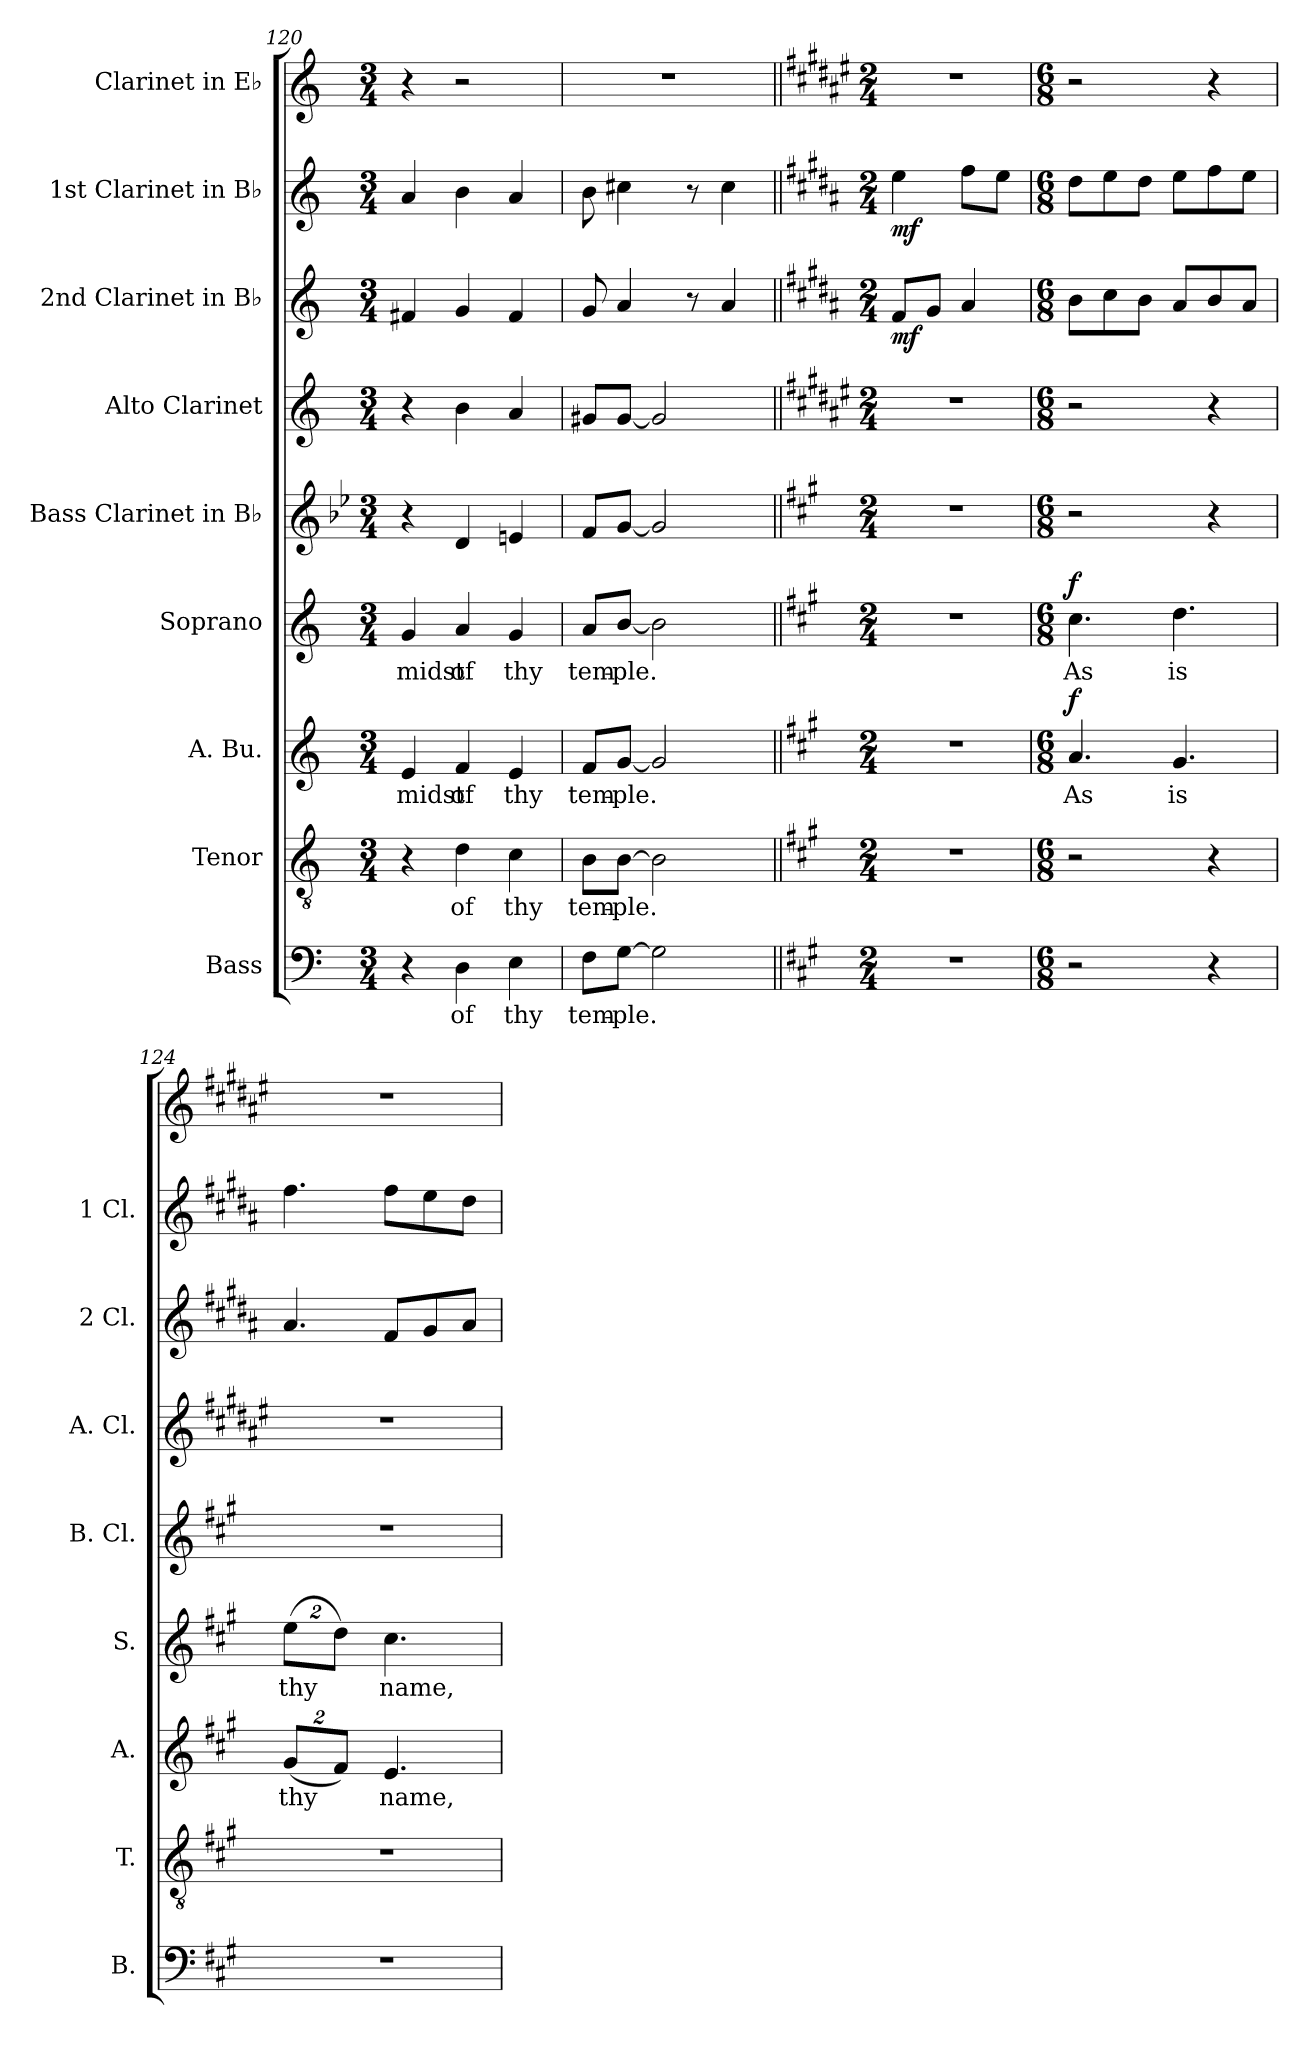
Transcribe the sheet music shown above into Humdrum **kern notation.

**kern	**text	**kern	**text	**kern	**text	**dynam	**kern	**text	**dynam	**kern	**kern	**kern	**dynam	**kern	**dynam	**kern
*part9	*part9	*part8	*part8	*part7	*part7	*part7	*part6	*part6	*part6	*part5	*part4	*part3	*part3	*part2	*part2	*part1
*staff9	*staff9	*staff8	*staff8	*staff7	*staff7	*staff7	*staff6	*staff6	*staff6	*staff5	*staff4	*staff3	*staff3	*staff2	*staff2	*staff1
*I"Bass	*	*I"Tenor	*	*I"A. Bu.	*	*	*I"Soprano	*	*	*I"Bass Clarinet in B♭	*I"Alto Clarinet	*I"2nd Clarinet in B♭	*	*I"1st Clarinet in B♭	*	*I"Clarinet in E♭
*I'B.	*	*I'T.	*	*I'A.	*	*	*I'S.	*	*	*I'B. Cl.	*I'A. Cl.	*I'2 Cl.	*	*I'1 Cl.	*	*
*clefF4	*	*clefGv2	*	*clefG2	*	*	*clefG2	*	*	*clefG2	*clefG2	*clefG2	*	*clefG2	*	*clefG2
*	*	*	*	*	*	*	*	*	*	*ITrd8c14	*ITrd5c9	*ITrd1c2	*	*ITrd1c2	*	*ITrd-2c-3
*k[]	*	*k[]	*	*k[]	*	*	*k[]	*	*	*k[b-e-]	*k[b-e-a-]	*k[b-e-]	*	*k[b-e-]	*	*k[b-e-a-]
*M3/4	*	*M3/4	*	*M3/4	*	*	*M3/4	*	*	*M3/4	*M3/4	*M3/4	*	*M3/4	*	*M3/4
=120	=120	=120	=120	=120	=120	=120	=120	=120	=120	=120	=120	=120	=120	=120	=120	=120
!	!	!	!	!	!LO:LY:b	!	!	!LO:LY:b	!	!	!	!	!	!	!	!
4r	.	4r	.	4e/	midst	.	4g/	midst	.	4r	4r	4en/	.	4g/	.	4r
!	!LO:LY:b	!	!LO:LY:b	!	!LO:LY:b	!	!	!LO:LY:b	!	!	!	!	!	!	!	!
4D\	of	4d\	of	4f/	of	.	4a/	of	.	4D/	4d\	4f/	.	4a\	.	2r
!	!LO:LY:b	!	!LO:LY:b	!	!LO:LY:b	!	!	!LO:LY:b	!	!	!	!	!	!	!	!
4E\	thy	4c\	thy	4e/	thy	.	4g/	thy	.	4En/	4c/	4e/	.	4g/	.	.
=121	=121	=121	=121	=121	=121	=121	=121	=121	=121	=121	=121	=121	=121	=121	=121	=121
!	!LO:LY:b	!	!LO:LY:b	!	!LO:LY:b	!	!	!LO:LY:b	!	!	!	!	!	!	!	!
8F\L	tem-	8B\L	tem-	8f/L	tem-	.	8a/L	tem-	.	8F/L	8Bn/L	8f/	.	8a\	.	2.r
!	!LO:LY:b	!	!LO:LY:b	!	!LO:LY:b	!	!	!LO:LY:b	!	!	!	!	!	!	!	!
[8G\J	-ple.	[8B\J	-ple.	[8g/J	-ple.	.	[8b/J	-ple.	.	[8G/J	[8B/J	4g/	.	4bn\	.	.
2G\]	.	2B\]	.	2g/]	.	.	2b\]	.	.	2G/]	2B/]	.	.	.	.	.
.	.	.	.	.	.	.	.	.	.	.	.	8r	.	8r	.	.
.	.	.	.	.	.	.	.	.	.	.	.	4g/	.	4b\	.	.
!!LO:PB:g=z
=122||	=122||	=122||	=122||	=122||	=122||	=122||	=122||	=122||	=122||	=122||	=122||	=122||	=122||	=122||	=122||	=122||
*k[f#c#g#]	*	*k[f#c#g#]	*	*k[f#c#g#]	*	*	*k[f#c#g#]	*	*	*k[f#c#g#]	*k[f#c#g#]	*k[f#c#g#]	*	*k[f#c#g#]	*	*k[f#c#g#]
*M2/4	*	*M2/4	*	*M2/4	*	*	*M2/4	*	*	*M2/4	*M2/4	*M2/4	*	*M2/4	*	*M2/4
!	!	!	!	!	!	!	!	!	!	!	!	!	!LO:DY:b	!	!LO:DY:b	!
2r	.	2r	.	2r	.	.	2r	.	.	2r	2r	8e/L	mf	4dd\	mf	2r
.	.	.	.	.	.	.	.	.	.	.	.	8f#/J	.	.	.	.
.	.	.	.	.	.	.	.	.	.	.	.	4g#/	.	8ee\L	.	.
.	.	.	.	.	.	.	.	.	.	.	.	.	.	8dd\J	.	.
=123	=123	=123	=123	=123	=123	=123	=123	=123	=123	=123	=123	=123	=123	=123	=123	=123
!!LO:REH:place=s1:a:B:fs=14:t=10
*M6/8	*	*M6/8	*	*M6/8	*	*	*M6/8	*	*	*M6/8	*M6/8	*M6/8	*	*M6/8	*	*M6/8
*	*	*	*	*	*	*	*	*	*	*	*	*	*	*	*	*MM135
!	!	!	!	!	!LO:LY:b	!LO:DY:b	!	!LO:LY:b	!LO:DY:b	!	!	!	!	!	!	!
2r	.	2r	.	4.a/	As	f	4.cc#\	As	f	2r	2r	8a\L	.	8cc#\L	.	2r
.	.	.	.	.	.	.	.	.	.	.	.	8b\	.	8dd\	.	.
.	.	.	.	.	.	.	.	.	.	.	.	8a\J	.	8cc#\J	.	.
!	!	!	!	!	!LO:LY:b	!	!	!LO:LY:b	!	!	!	!	!	!	!	!
.	.	.	.	4.g#/	is	.	4.dd\	is	.	.	.	8g#/L	.	8dd\L	.	.
4r	.	4r	.	.	.	.	.	.	.	4r	4r	8a/	.	8ee\	.	4r
.	.	.	.	.	.	.	.	.	.	.	.	8g#/J	.	8dd\J	.	.
=124	=124	=124	=124	=124	=124	=124	=124	=124	=124	=124	=124	=124	=124	=124	=124	=124
*	*	*	*	*Xbrackettup	*	*	*	*	*	*	*	*	*	*	*	*
!	!	!	!	!	!LO:LY:b	!	!	!	!	!	!	!	!	!	!	!
*	*	*	*	*	*	*	*Xbrackettup	*	*	*	*	*	*	*	*	*
!	!	!	!	!	!	!	!	!LO:LY:b	!	!	!	!	!	!	!	!
2.r	.	2.r	.	(16%3g#/L	thy	.	(16%3ee\L	thy	.	2.r	2.r	4.g#/	.	4.ee\	.	2.r
.	.	.	.	16%3f#/J)	.	.	16%3dd\J)	.	.	.	.	.	.	.	.	.
!	!	!	!	!	!LO:LY:b	!	!	!LO:LY:b	!	!	!	!	!	!	!	!
.	.	.	.	4.e/	name,	.	4.cc#\	name,	.	.	.	8e/L	.	8ee\L	.	.
.	.	.	.	.	.	.	.	.	.	.	.	8f#/	.	8dd\	.	.
.	.	.	.	.	.	.	.	.	.	.	.	8g#/J	.	8cc#\J	.	.
=	=	=	=	=	=	=	=	=	=	=	=	=	=	=	=	=
*-	*-	*-	*-	*-	*-	*-	*-	*-	*-	*-	*-	*-	*-	*-	*-	*-
